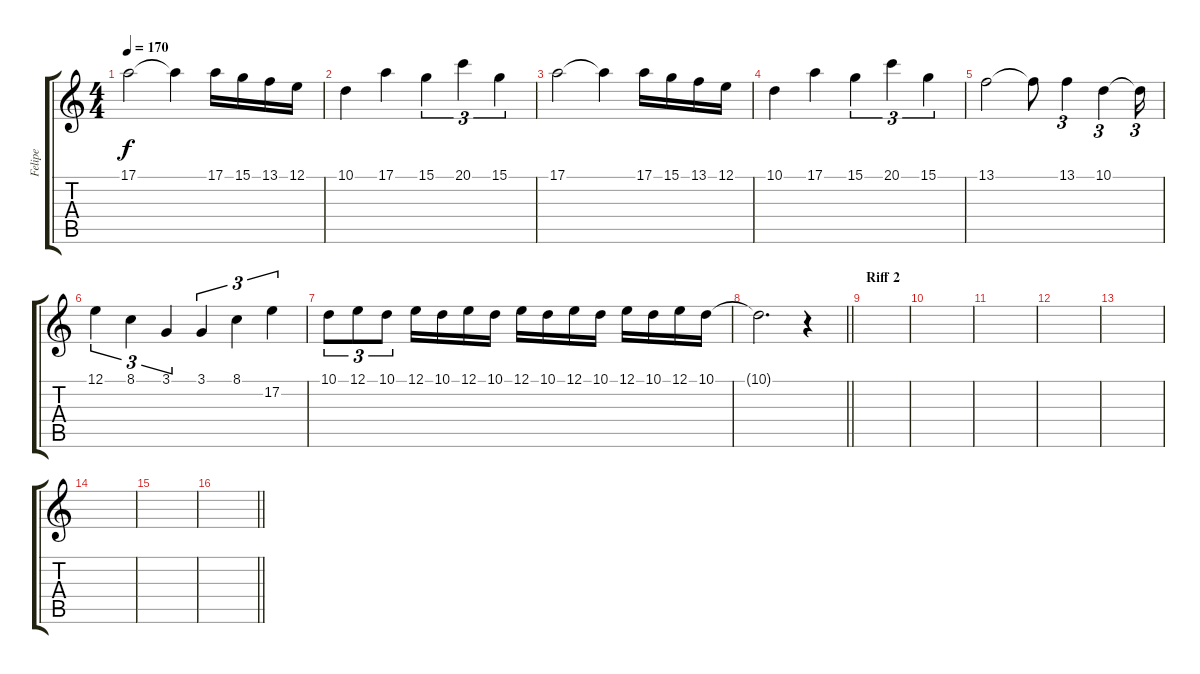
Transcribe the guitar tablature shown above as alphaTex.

\track ("Felipe" "Felipe") {instrument flute}
\staff {score tabs}
\tuning (E4 B3 G3 D3 A2 E2) {hide}
\ts (4 4)
\tempo 170
\clef g2
\ks c
17.1.2{dy f} 17.1{t}.4 17.1.16 15.1.16 13.1.16 12.1.16 |
10.1.4 17.1.4 15.1.4{tu (3 2)} 20.1.4{tu (3 2)} 15.1.4{tu (3 2)} |
17.1.2 17.1{t}.4 17.1.16 15.1.16 13.1.16 12.1.16 |
10.1.4 17.1.4 15.1.4{tu (3 2)} 20.1.4{tu (3 2)} 15.1.4{tu (3 2)} |
13.1.2 13.1{t}.8 13.1.4{tu (3 2)} 10.1.4{tu (3 2)} 10.1{t}.16{tu (3 2)} |
12.1.4{tu (3 2)} 8.1.4{tu (3 2)} 3.1.4{tu (3 2)} 3.1.4{tu (3 2)} 8.1.4{tu (3 2)} 17.2.4{tu (3 2)} |
10.1.8{tu (3 2)} 12.1.8{tu (3 2)} 10.1.8{tu (3 2)} 12.1.16 10.1.16 12.1.16 10.1.16 12.1.16 10.1.16 12.1.16 10.1.16 12.1.16 10.1.16 12.1.16 10.1.16 |
\barLineRight lightlight
10.1{t}.2{d} r.4 |
\section ("" "Riff 2")
|
|
|
|
|
|
|
\barLineRight lightlight
